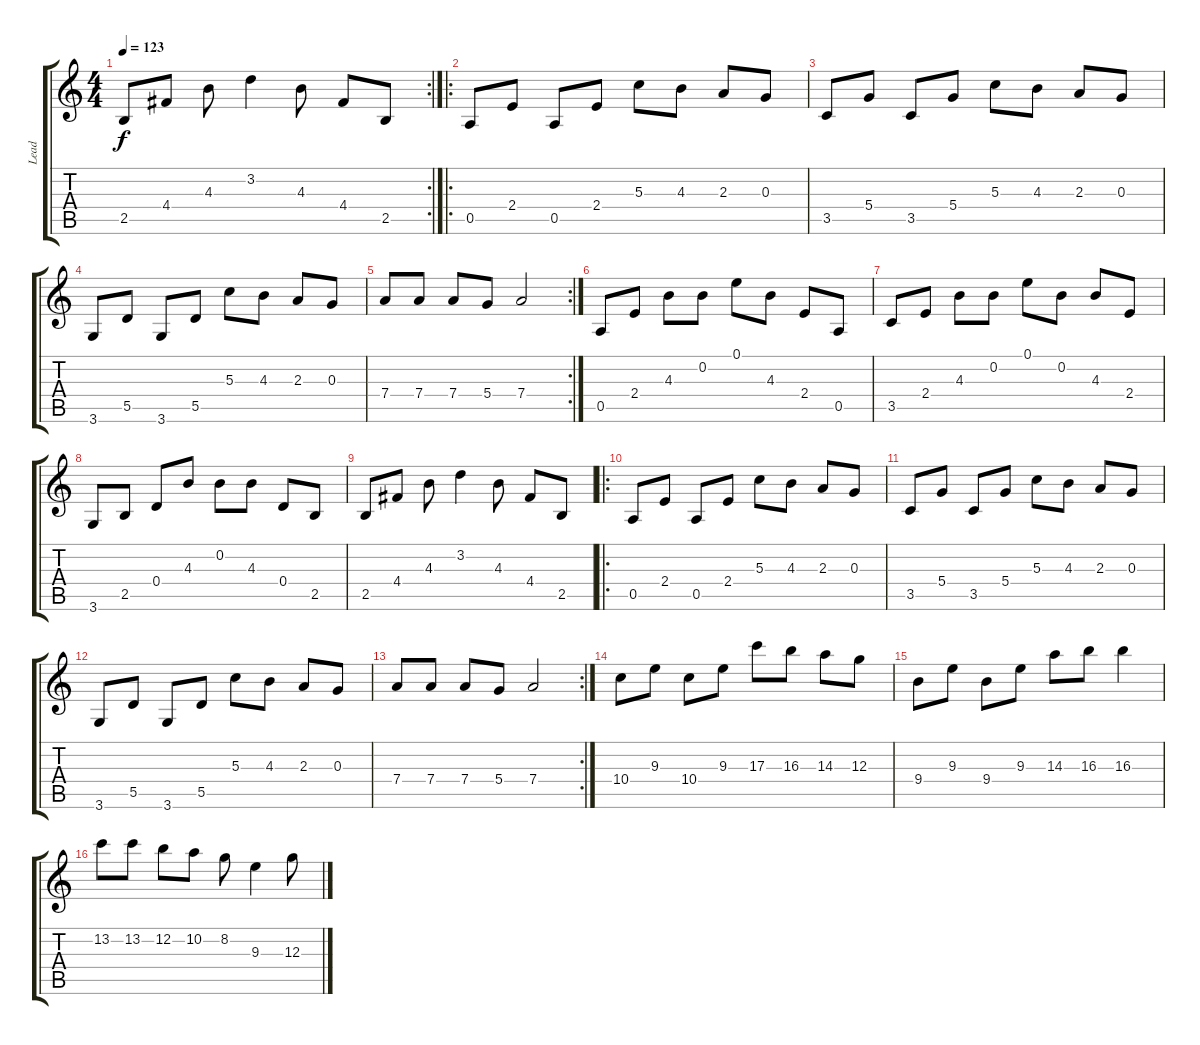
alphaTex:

\track ("Lead" "Lead") {instrument acousticguitarsteel}
\staff {score tabs}
\tuning (E4 B3 G3 D3 A2 E2) {hide}
\rc 2
\ts (4 4)
\tempo 123
\clef g2
\ks c
2.5.8{dy f} 4.4.8 4.3.8 3.2.4 4.3.8 4.4.8 2.5.8 |
\ro
0.5.8{instrument distortionguitar} 2.4.8 0.5.8 2.4.8 5.3.8 4.3.8 2.3.8 0.3.8 |
3.5.8 5.4.8 3.5.8 5.4.8 5.3.8 4.3.8 2.3.8 0.3.8 |
3.6.8 5.5.8 3.6.8 5.5.8 5.3.8 4.3.8 2.3.8 0.3.8 |
\rc 2
7.4.8 7.4.8 7.4.8 5.4.8 7.4.2 |
0.5.8{instrument acousticguitarsteel} 2.4.8 4.3.8 0.2.8 0.1.8 4.3.8 2.4.8 0.5.8 |
3.5.8 2.4.8 4.3.8 0.2.8 0.1.8 0.2.8 4.3.8 2.4.8 |
3.6.8 2.5.8 0.4.8 4.3.8 0.2.8 4.3.8 0.4.8 2.5.8 |
2.5.8 4.4.8 4.3.8 3.2.4 4.3.8 4.4.8 2.5.8 |
\ro
0.5.8 2.4.8 0.5.8 2.4.8 5.3.8 4.3.8 2.3.8 0.3.8 |
3.5.8 5.4.8 3.5.8 5.4.8 5.3.8 4.3.8 2.3.8 0.3.8 |
3.6.8 5.5.8 3.6.8 5.5.8 5.3.8 4.3.8 2.3.8 0.3.8 |
\rc 2
7.4.8 7.4.8 7.4.8 5.4.8 7.4.2 |
10.4.8 9.3.8 10.4.8 9.3.8 17.3.8 16.3.8 14.3.8 12.3.8 |
9.4.8 9.3.8 9.4.8 9.3.8 14.3.8 16.3.8 16.3.4 |
13.2.8 13.2.8 12.2.8 10.2.8 8.2.8 9.3.4 12.3.8
